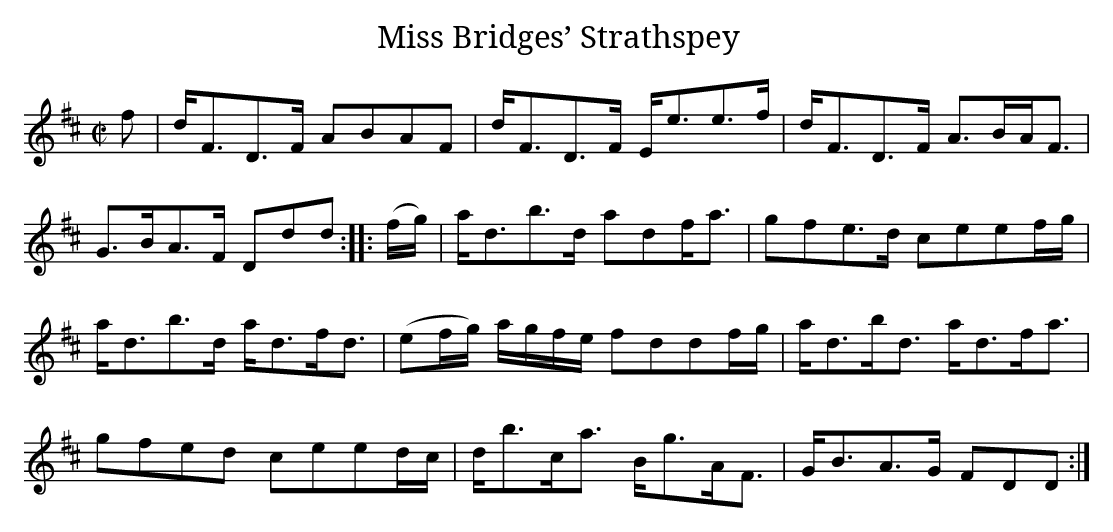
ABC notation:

X:1
T:Miss Bridges’ Strathspey
M:C|
L:1/8
K:D
f|d<FD>F ABAF|d<FD>F E<ee>f|d<FD>F A>BA<F|
G>BA>F Ddd:||:(f/g/)|a<db>d adf<a|gfe>d ceef/g/|
a<db>d a<df<d|(ef/g/) a/g/f/e/ fddf/g/|a<db<d a<df<a|
gfed ceed/c/|d<bc<a B<gA<F|G<BA>G FDD:|]
